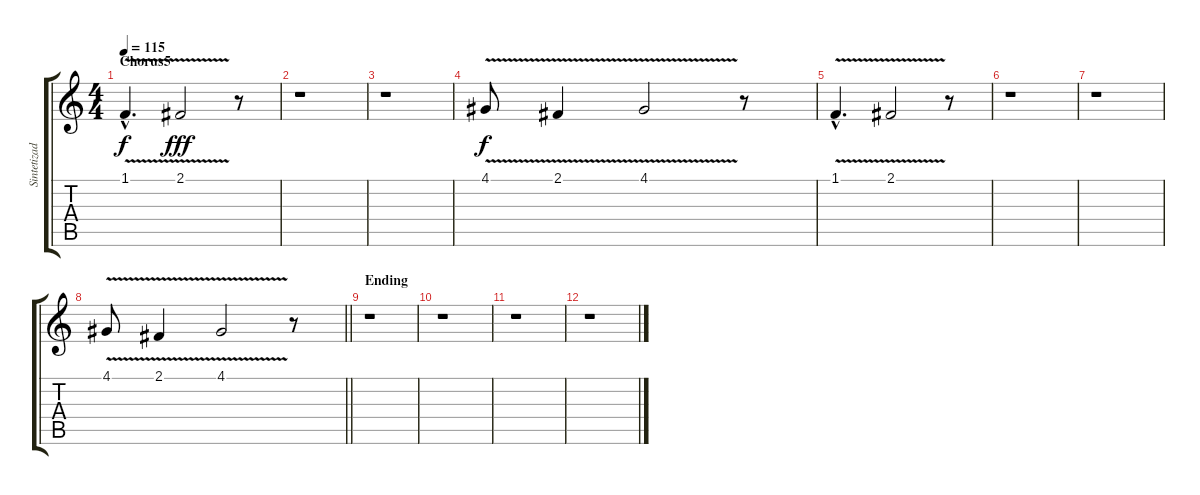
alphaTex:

\track ("Sintetizador Estribillo" "Sintetizad") {instrument pad1newage}
\staff {score tabs}
\tuning (E4 B3 G3 D3 A2 E2) {hide}
\ts (4 4)
\section ("" "Chorus5")
\tempo 115
\clef g2
\ks c
1.1{v hac}.4{d dy f} 2.1{v}.2{dy fff} r.8 |
r.1 |
r.1 |
4.1{v}.8{dy f} 2.1{v}.4 4.1{v}.2 r.8 |
1.1{v hac}.4{d} 2.1{v}.2 r.8 |
r.1 |
r.1 |
\barLineRight lightlight
4.1{v}.8 2.1{v}.4 4.1{v}.2 r.8 |
\section ("" "Ending")
r.1 |
r.1 |
r.1 |
r.1
